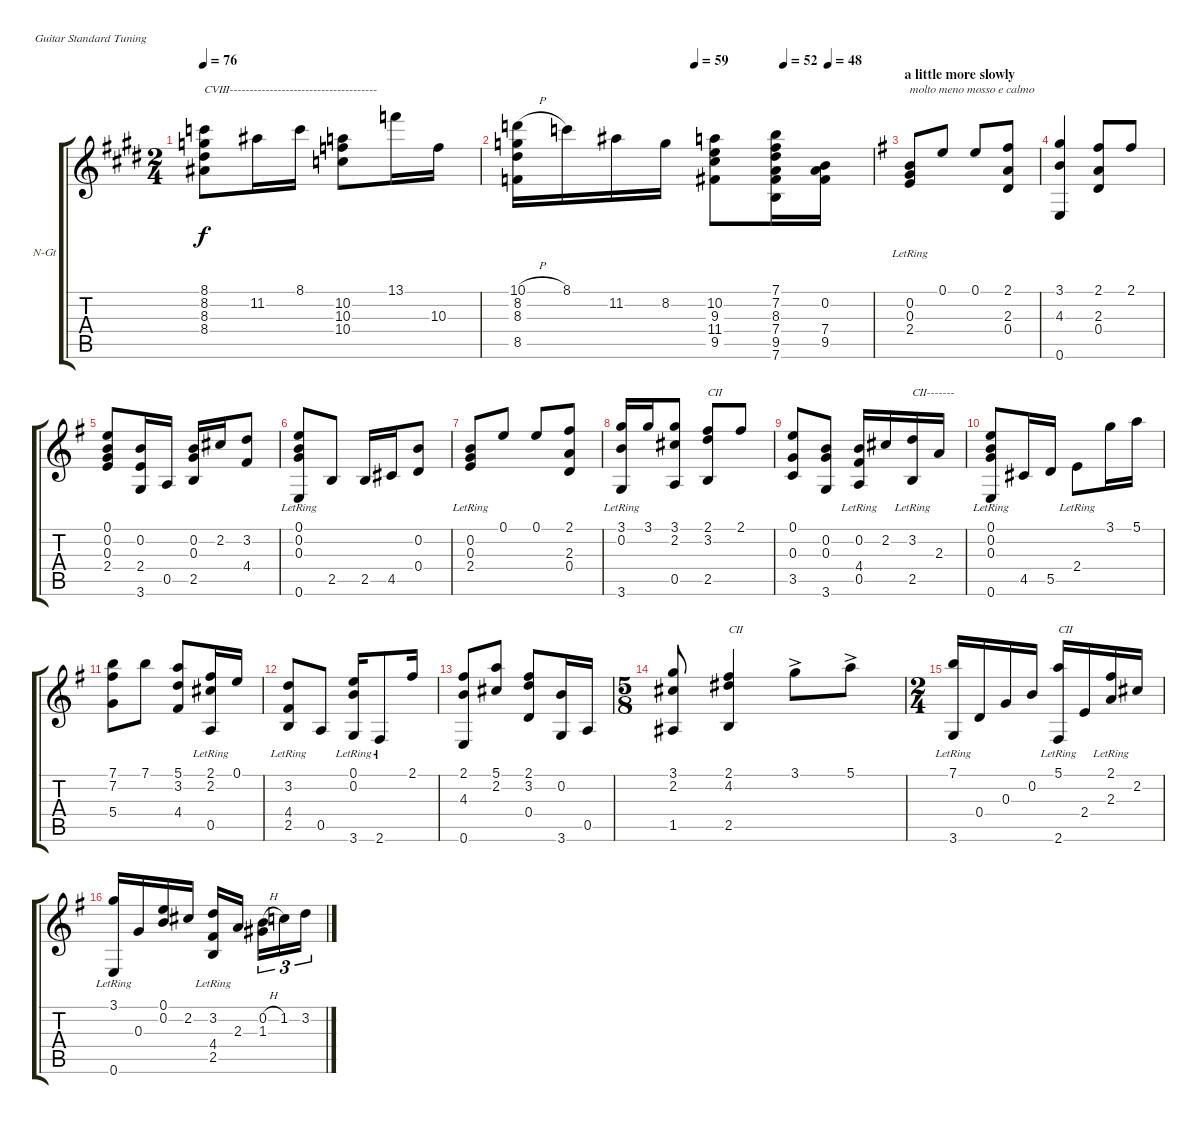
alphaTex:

\bracketExtendMode groupsimilarinstruments
\firstSystemTrackNameOrientation horizontal
\otherSystemsTrackNameOrientation horizontal
\track ("govia" "N-Gt") {instrument acousticguitarnylon}
\staff {score tabs}
\tuning (E4 B3 G3 D3 A2 E2)
\ts (2 4)
\tempo 76
\clef g2
\ks e
(8.1 8.2 8.3 8.4).8{txt "CVIII-------------------------------------" dy f} 11.2.16 8.1.16 (10.2 10.3 10.4).8 13.1.16 10.3.16 |
\tempo (59 0.5)
\tempo (52 0.75)
\tempo (48 0.875)
(10.1{h} 8.2 8.3 8.5).16 8.1.16 11.2.16 8.2.16 (10.2 9.3 11.4 9.5).8 (7.1 7.2 8.3 7.4 9.5 7.6).16 (0.2 7.4 9.5).16 |
\section ("" "a little more slowly")
\ks eminor
(0.2 0.3{lr} 2.4{lr}).8{txt "molto meno mosso e calmo"} 0.1.8 0.1.8 (2.1 2.3 0.4).8 |
(3.1 4.3 0.6).4 (2.1 2.3 0.4).8 2.1.8 |
(0.1 0.2 0.3 2.4).8 (0.2 2.4 3.6).16 0.5.16 (0.2 0.3 2.5).16 2.2.16 (3.2 4.4).8 |
(0.1{lr} 0.2{lr} 0.3{lr} 0.6{lr}).8 2.5.8 2.5.16 4.5.16 (0.2 0.4).8 |
(0.2 0.3 2.4{lr}).8 0.1.8 0.1.8 (2.1 2.3 0.4).8 |
(3.1 0.2{lr} 3.6{lr}).16 3.1.16 (3.1 2.2 0.5).8 (2.1 3.2 2.5).8{txt "CII"} 2.1.8 |
(0.1 0.3 3.5).8 (0.2 0.3 3.6).8 (0.2 4.4{lr} 0.5{lr}).16 2.2.16 (3.2{lr} 2.5{lr}).16{txt "CII-------"} 2.3.16 |
(0.1{lr} 0.2{lr} 0.3{lr} 0.6{lr}).8 4.5.16 5.5.16 2.4{lr}.8 3.1.16 5.1.16 |
(7.1 7.2 5.4).8 7.1.8 (5.1 3.2 4.4).8 (2.1 2.2{lr} 0.5{lr}).16 0.1.16 |
(3.2{lr} 4.4{lr} 2.5{lr}).8 0.5.8 (0.1{lr} 0.2{lr} 3.6{lr}).16 2.6{lr}.8 2.1.16 |
(2.1 4.3 0.6).8 (5.1 2.2).8 (2.1 3.2 0.4).8 (0.2 3.6).16 0.5.16 |
\ts (5 8)
(3.1 2.2 1.5).8 (2.1 4.2 2.5).4{txt "CII"} 3.1{ac}.8 5.1{ac}.8 |
\ts (2 4)
(7.1{lr} 3.6).16 0.4.16 0.3.16 0.2.16 (5.1{lr} 2.6).16{txt "CII"} 2.4.16 (2.1{lr} 2.3).16 2.2.16 |
(3.1{lr} 0.6).16 0.3.16 (0.1 0.2).16 2.2.16 (3.2{lr} 4.4{lr} 2.5{lr}).16 2.3.16 (0.2{h} 1.3).16{tu (3 2)} 1.2.16{tu (3 2)} 3.2.16{tu (3 2)}
